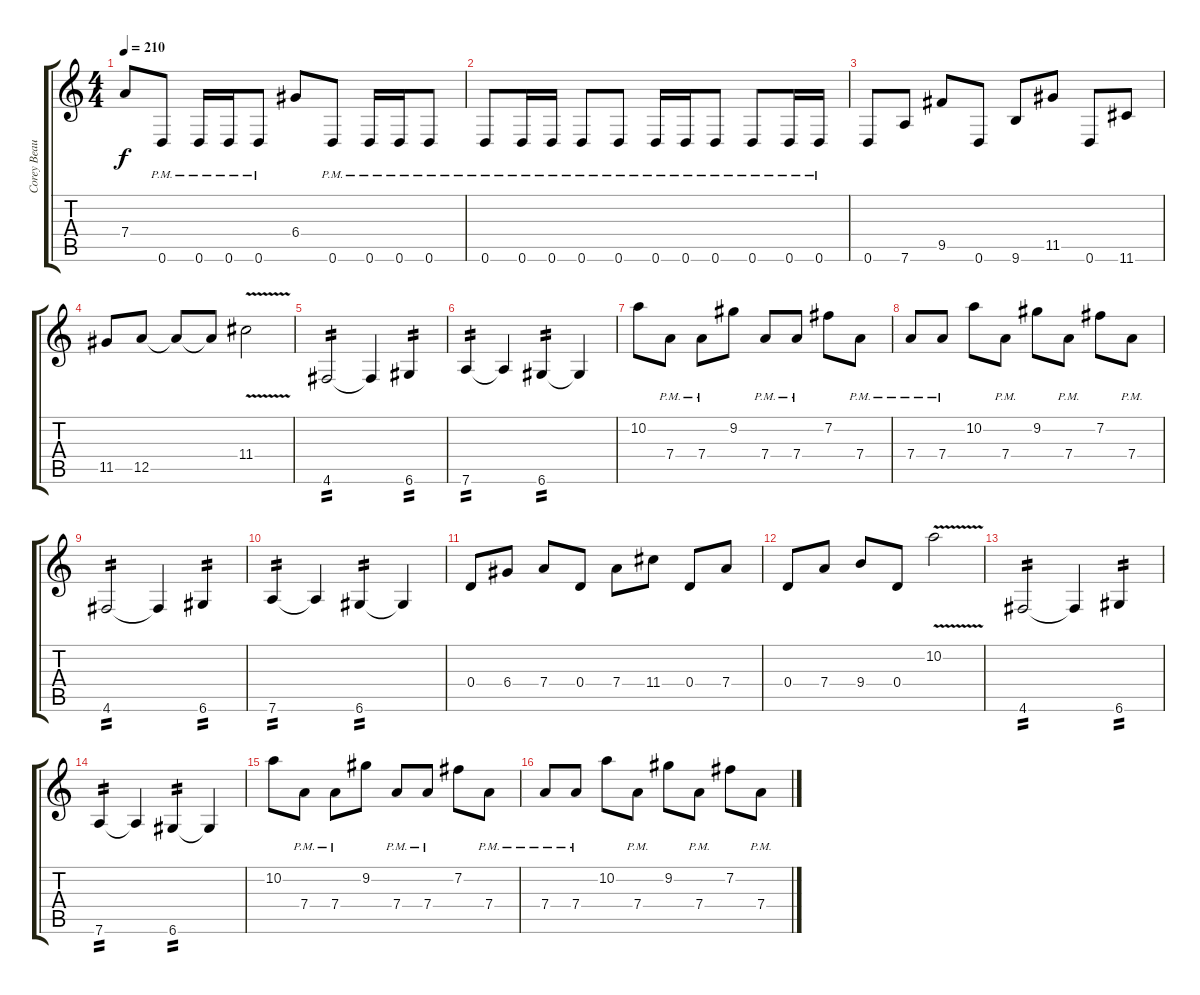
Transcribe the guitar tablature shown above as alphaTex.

\track ("Corey Beaulieu" "Corey Beau") {instrument distortionguitar}
\staff {score tabs}
\tuning (E4 B3 G3 D3 A2 D2) {hide}
\ts (4 4)
\tempo 210
\clef g2
\ks c
7.4.8{dy f} 0.6{pm}.8 0.6{pm}.16 0.6{pm}.16 0.6{pm}.8 6.4.8 0.6{pm}.8 0.6{pm}.16 0.6{pm}.16 0.6{pm}.8 |
0.6{pm}.8 0.6{pm}.16 0.6{pm}.16 0.6{pm}.8 0.6{pm}.8 0.6{pm}.16 0.6{pm}.16 0.6{pm}.8 0.6{pm}.8 0.6{pm}.16 0.6{pm}.16 |
0.6.8 7.6.8 9.5.8 0.6.8 9.6.8 11.5.8 0.6.8 11.6.8 |
11.5.8 12.5.8 12.5{t}.8 12.5{t}.8 11.4{v}.2 |
4.6.2{tp 2} 4.6{t}.4 6.6.4{tp 2} |
7.6.4{tp 2} 7.6{t}.4 6.6.4{tp 2} 6.6{t}.4 |
10.2.8 7.4{pm}.8 7.4{pm}.8 9.2.8 7.4{pm}.8 7.4{pm}.8 7.2.8 7.4{pm}.8 |
7.4{pm}.8 7.4{pm}.8 10.2.8 7.4{pm}.8 9.2.8 7.4{pm}.8 7.2.8 7.4{pm}.8 |
4.6.2{tp 2} 4.6{t}.4 6.6.4{tp 2} |
7.6.4{tp 2} 7.6{t}.4 6.6.4{tp 2} 6.6{t}.4 |
0.4.8 6.4.8 7.4.8 0.4.8 7.4.8 11.4.8 0.4.8 7.4.8 |
0.4.8 7.4.8 9.4.8 0.4.8 10.2{v}.2 |
4.6.2{tp 2} 4.6{t}.4 6.6.4{tp 2} |
7.6.4{tp 2} 7.6{t}.4 6.6.4{tp 2} 6.6{t}.4 |
10.2.8 7.4{pm}.8 7.4{pm}.8 9.2.8 7.4{pm}.8 7.4{pm}.8 7.2.8 7.4{pm}.8 |
7.4{pm}.8 7.4{pm}.8 10.2.8 7.4{pm}.8 9.2.8 7.4{pm}.8 7.2.8 7.4{pm}.8
